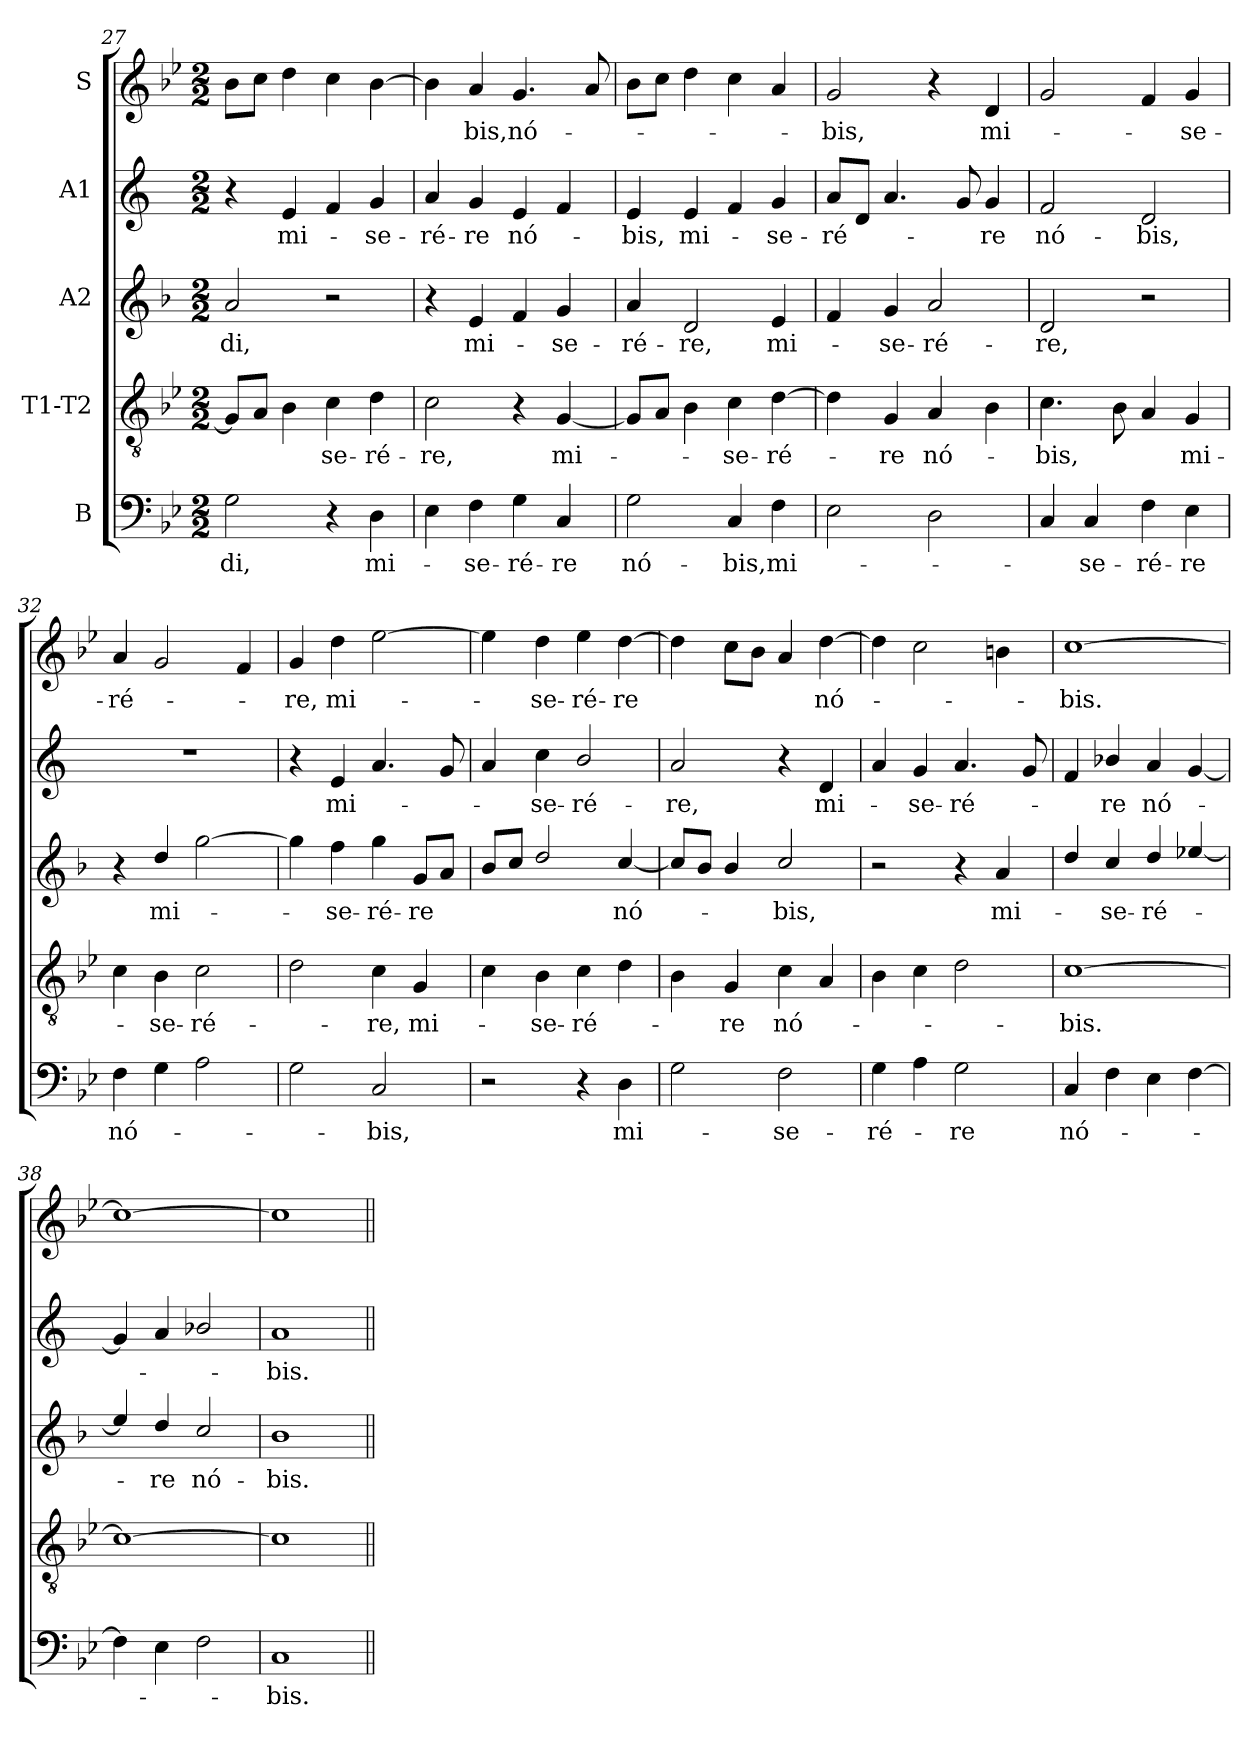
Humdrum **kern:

**kern	**text	**kern	**text	**kern	**text	**kern	**text	**kern	**text
*part5	*part5	*part4	*part4	*part3	*part3	*part2	*part2	*part1	*part1
*staff5	*staff5	*staff4	*staff4	*staff3	*staff3	*staff2	*staff2	*staff1	*staff1
*I"B	*	*I"T1-T2	*	*I"A2	*	*I"A1	*	*I"S	*
*clefF4	*	*clefGv2	*	*clefG2	*	*clefG2	*	*clefG2	*
*	*	*	*	*ITrd4c7	*	*ITrd1c2	*	*	*
*k[b-e-]	*	*k[b-e-]	*	*k[b-e-]	*	*k[b-e-]	*	*k[b-e-]	*
*B-:	*	*B-:	*	*B-:	*	*B-:	*	*B-:	*
*M2/2	*	*M2/2	*	*M2/2	*	*M2/2	*	*M2/2	*
=27	=27	=27	=27	=27	=27	=27	=27	=27	=27
!	!LO:LY:b	!	!	!	!LO:LY:b	!	!	!	!
2G\	-di,	8G/L]	.	2d/	-di,	4r	.	8b-\L	.
.	.	8A/J	.	.	.	.	.	8cc\J	.
!	!	!	!	!	!	!	!LO:LY:b	!	!
.	.	4B-\	.	.	.	4d/	mi-	4dd\	.
!	!	!	!LO:LY:b	!	!	!	!	!	!
4r	.	4c\	-se-	2r	.	4e-/	.	4cc\	.
!	!LO:LY:b	!	!LO:LY:b	!	!	!	!LO:LY:b	!	!
4D\	mi-	4d\	-ré-	.	.	4f/	-se-	[4b-\	.
!!LO:PB:g=z
=28	=28	=28	=28	=28	=28	=28	=28	=28	=28
!	!	!	!LO:LY:b	!	!	!	!LO:LY:b	!	!
4E-\	.	2c\	-re,	4r	.	4g/	-ré-	4b-\]	.
!	!LO:LY:b	!	!	!	!LO:LY:b	!	!LO:LY:b	!	!LO:LY:b
4F\	-se-	.	.	4A/	mi-	4f/	-re	4a/	-bis,
!	!LO:LY:b	!	!	!	!	!	!LO:LY:b	!	!LO:LY:b
4G\	-ré-	4r	.	4B-/	.	4d/	nó-	4.g/	nó-
!	!LO:LY:b	!	!LO:LY:b	!	!LO:LY:b	!	!	!	!
4C/	-re	[4G/	mi-	4c/	-se-	4e-/	.	.	.
.	.	.	.	.	.	.	.	8a/	.
=29	=29	=29	=29	=29	=29	=29	=29	=29	=29
!	!LO:LY:b	!	!	!	!LO:LY:b	!	!LO:LY:b	!	!
2G\	nó-	8G/L]	.	4d/	-ré-	4d/	-bis,	8b-\L	.
.	.	8A/J	.	.	.	.	.	8cc\J	.
!	!	!	!	!	!LO:LY:b	!	!LO:LY:b	!	!
.	.	4B-\	.	2G/	-re,	4d/	mi-	4dd\	.
!	!LO:LY:b	!	!LO:LY:b	!	!	!	!	!	!
4C/	-bis,	4c\	-se-	.	.	4e-/	.	4cc\	.
!	!LO:LY:b	!	!LO:LY:b	!	!LO:LY:b	!	!LO:LY:b	!	!
4F\	mi-	[4d\	-ré-	4A/	mi-	4f/	-se-	4a/	.
=30	=30	=30	=30	=30	=30	=30	=30	=30	=30
!	!	!	!	!	!	!	!LO:LY:b	!	!LO:LY:b
2E-\	.	4d\]	.	4B-/	.	8g/L	-ré-	2g/	-bis,
.	.	.	.	.	.	8c/J	.	.	.
!	!	!	!LO:LY:b	!	!LO:LY:b	!	!	!	!
.	.	4G/	-re	4c/	-se-	4.g/	.	.	.
!	!	!	!LO:LY:b	!	!LO:LY:b	!	!	!	!
2D\	.	4A/	nó-	2d/	-ré-	.	.	4r	.
.	.	.	.	.	.	8f/	.	.	.
!	!	!	!	!	!	!	!LO:LY:b	!	!LO:LY:b
.	.	4B-\	.	.	.	4f/	-re	4d/	mi-
=31	=31	=31	=31	=31	=31	=31	=31	=31	=31
!	!	!	!LO:LY:b	!	!LO:LY:b	!	!LO:LY:b	!	!
4C/	.	4.c\	-bis,	2G/	-re,	2e-/	nó-	2g/	.
!	!LO:LY:b	!	!	!	!	!	!	!	!
4C/	-se-	.	.	.	.	.	.	.	.
.	.	8B-\	.	.	.	.	.	.	.
!	!LO:LY:b	!	!	!	!	!	!LO:LY:b	!	!
4F\	-ré-	4A/	.	2r	.	2c/	-bis,	4f/	.
!	!LO:LY:b	!	!LO:LY:b	!	!	!	!	!	!LO:LY:b
4E-\	-re	4G/	mi-	.	.	.	.	4g/	-se-
=32	=32	=32	=32	=32	=32	=32	=32	=32	=32
!	!LO:LY:b	!	!	!	!	!	!	!	!LO:LY:b
4F\	nó-	4c\	.	4r	.	1r	.	4a/	-ré-
!	!	!	!LO:LY:b	!	!LO:LY:b	!	!	!	!
4G\	.	4B-\	-se-	4g/	mi-	.	.	2g/	.
!	!	!	!LO:LY:b	!	!	!	!	!	!
2A\	.	2c\	-ré-	[2cc\	.	.	.	.	.
.	.	.	.	.	.	.	.	4f/	.
!!LO:LB:g=z
=33	=33	=33	=33	=33	=33	=33	=33	=33	=33
!	!	!	!	!	!	!	!	!	!LO:LY:b
2G\	.	2d\	.	4cc\]	.	4r	.	4g/	-re,
!	!	!	!	!	!LO:LY:b	!	!LO:LY:b	!	!LO:LY:b
.	.	.	.	4b-\	-se-	4d/	mi-	4dd\	mi-
!	!LO:LY:b	!	!LO:LY:b	!	!LO:LY:b	!	!	!	!
2C/	-bis,	4c\	-re,	4cc\	-ré-	4.g/	.	[2ee-\	.
!	!	!	!LO:LY:b	!	!LO:LY:b	!	!	!	!
.	.	4G/	mi-	8c/L	-re	.	.	.	.
.	.	.	.	8d/J	.	8f/	.	.	.
=34	=34	=34	=34	=34	=34	=34	=34	=34	=34
2r	.	4c\	.	8e-/L	.	4g/	.	4ee-\]	.
.	.	.	.	8f/J	.	.	.	.	.
!	!	!	!LO:LY:b	!	!	!	!LO:LY:b	!	!LO:LY:b
.	.	4B-\	-se-	2g/	.	4b-\	-se-	4dd\	-se-
!	!	!	!LO:LY:b	!	!	!	!LO:LY:b	!	!LO:LY:b
4r	.	4c\	-ré-	.	.	2a/	-ré-	4ee-\	-ré-
!	!LO:LY:b	!	!	!	!LO:LY:b	!	!	!	!LO:LY:b
4D\	mi-	4d\	.	[4f/	nó-	.	.	[4dd\	-re
=35	=35	=35	=35	=35	=35	=35	=35	=35	=35
!	!	!	!	!	!	!	!LO:LY:b	!	!
2G\	.	4B-\	.	8f/L]	.	2g/	-re,	4dd\]	.
.	.	.	.	8e-/J	.	.	.	.	.
!	!	!	!LO:LY:b	!	!	!	!	!	!
.	.	4G/	-re	4e-/	.	.	.	8cc\L	.
.	.	.	.	.	.	.	.	8b-\J	.
!	!LO:LY:b	!	!LO:LY:b	!	!LO:LY:b	!	!	!	!
2F\	-se-	4c\	nó-	2f/	-bis,	4r	.	4a/	.
!	!	!	!	!	!	!	!LO:LY:b	!	!LO:LY:b
.	.	4A/	.	.	.	4c/	mi-	[4dd\	nó-
=36	=36	=36	=36	=36	=36	=36	=36	=36	=36
!	!LO:LY:b	!	!	!	!	!	!	!	!
4G\	-ré-	4B-\	.	2r	.	4g/	.	4dd\]	.
!	!	!	!	!	!	!	!LO:LY:b	!	!
4A\	.	4c\	.	.	.	4f/	-se-	2cc\	.
!	!LO:LY:b	!	!	!	!	!	!LO:LY:b	!	!
2G\	-re	2d\	.	4r	.	4.g/	-ré-	.	.
!	!	!	!	!	!LO:LY:b	!	!	!	!
.	.	.	.	4d/	mi-	.	.	4b\	.
.	.	.	.	.	.	8f/	.	.	.
=37	=37	=37	=37	=37	=37	=37	=37	=37	=37
!	!LO:LY:b	!	!LO:LY:b	!	!	!	!	!	!LO:LY:b
4C/	nó-	[1c	-bis.	4g/	.	4e-/	.	[1cc	-bis.
!	!	!	!	!	!LO:LY:b	!	!LO:LY:b	!	!
4F\	.	.	.	4f/	-se-	4a-/	-re	.	.
!	!	!	!	!	!LO:LY:b	!	!LO:LY:b	!	!
4E-\	.	.	.	4g/	-ré-	4g/	nó-	.	.
[4F\	.	.	.	[4a-/	.	[4f/	.	.	.
=38	=38	=38	=38	=38	=38	=38	=38	=38	=38
4F\]	.	1c_	.	4a-/]	.	4f/]	.	1cc_	.
!	!	!	!	!	!LO:LY:b	!	!	!	!
4E-\	.	.	.	4g/	-re	4g/	.	.	.
!	!	!	!	!	!LO:LY:b	!	!	!	!
2F\	.	.	.	2f/	nó-	2a-/	.	.	.
!!LO:PB:g=z
=39	=39	=39	=39	=39	=39	=39	=39	=39	=39
!	!LO:LY:b	!	!	!	!LO:LY:b	!	!LO:LY:b	!	!
1C	-bis.	1c]	.	1e-	-bis.	1g	-bis.	1cc]	.
=||	=||	=||	=||	=||	=||	=||	=||	=||	=||
*-	*-	*-	*-	*-	*-	*-	*-	*-	*-
